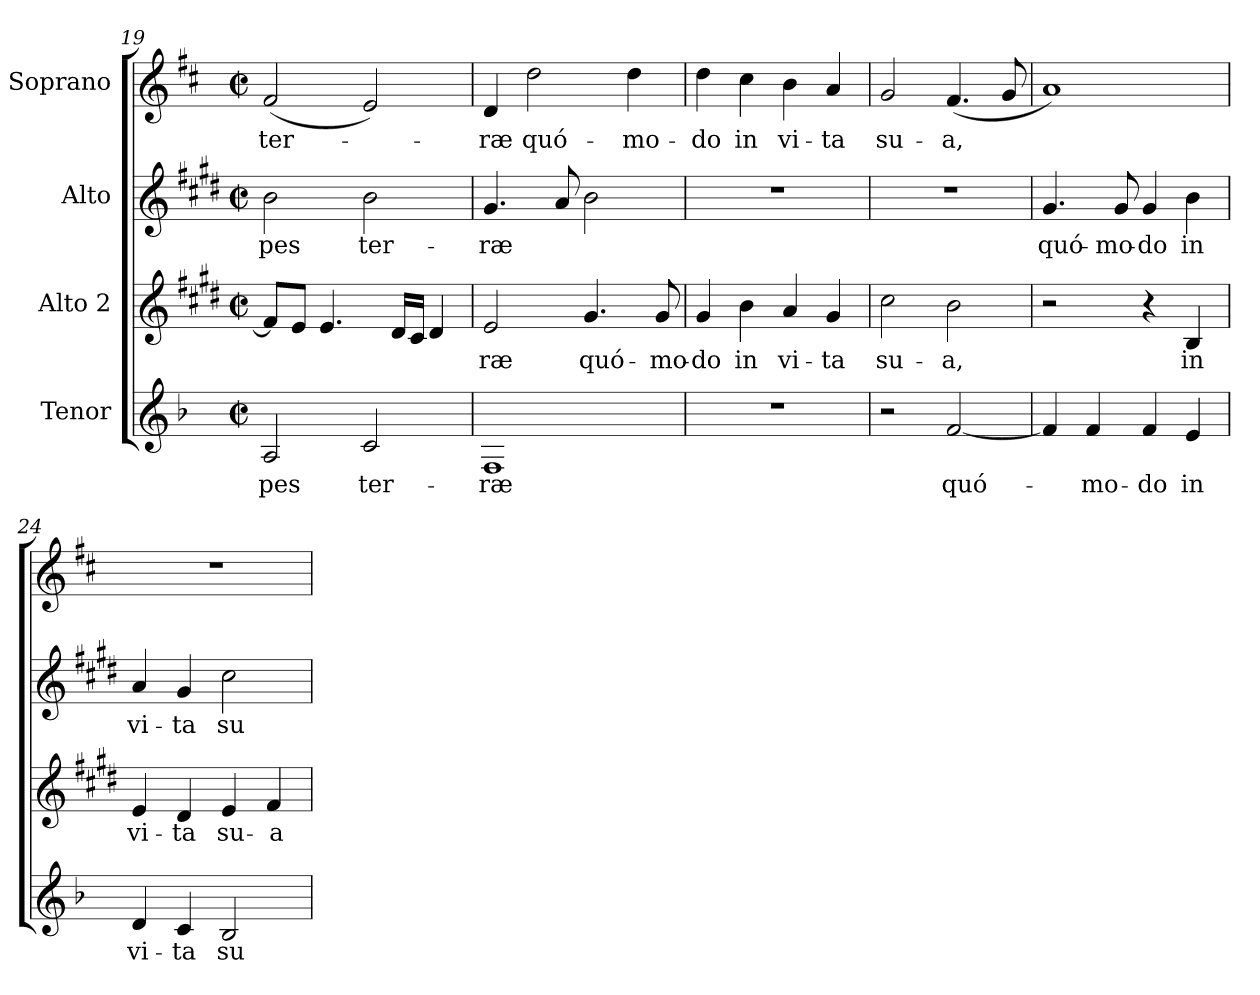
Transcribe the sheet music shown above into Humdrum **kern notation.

**kern	**text	**kern	**text	**kern	**text	**kern	**text
*part4	*part4	*part3	*part3	*part2	*part2	*part1	*part1
*staff4	*staff4	*staff3	*staff3	*staff2	*staff2	*staff1	*staff1
*I"Tenor	*	*I"Alto 2	*	*I"Alto	*	*I"Soprano	*
*clefG2	*	*clefG2	*	*clefG2	*	*clefG2	*
*ITrd2c3	*	*ITrd1c2	*	*ITrd1c2	*	*	*
*k[f#c#]	*	*k[f#c#]	*	*k[f#c#]	*	*k[f#c#]	*
*D:	*	*D:	*	*D:	*	*D:	*
*M2/2	*	*M2/2	*	*M2/2	*	*M2/2	*
*met(c|)	*	*met(c|)	*	*met(c|)	*	*met(c|)	*
=19	=19	=19	=19	=19	=19	=19	=19
!	!LO:LY:b:color=#000000	!	!	!	!	!	!
!	!	!	!	!	!LO:LY:b:color=#000000	!	!
!	!	!	!	!	!	!	!LO:LY:b:color=#000000
2F#i/	-pes	8ei/L]	.	2ai\	-pes	(2f#i/	ter-
.	.	8di/J	.	.	.	.	.
.	.	4.di/	.	.	.	.	.
!	!LO:LY:b:color=#000000	!	!	!	!	!	!
!	!	!	!	!	!LO:LY:b:color=#000000	!	!
2Ai/	ter-	.	.	2ai\	ter-	2ei/)	.
.	.	16c#i/LL	.	.	.	.	.
.	.	16Bi/JJ	.	.	.	.	.
.	.	4c#i/	.	.	.	.	.
=20	=20	=20	=20	=20	=20	=20	=20
!	!LO:LY:b:color=#000000	!	!	!	!	!	!
!	!	!	!LO:LY:b:color=#000000	!	!	!	!
!	!	!	!	!	!LO:LY:b:color=#000000	!	!
!	!	!	!	!	!	!	!LO:LY:b:color=#000000
1Di	-ræ	2di/	-ræ	4.f#i/	-ræ	4di/	-ræ
!	!	!	!	!	!	!	!LO:LY:b:color=#000000
.	.	.	.	.	.	2ddi\	quó-
.	.	.	.	8gi/	.	.	.
!	!	!	!LO:LY:b:color=#000000	!	!	!	!
.	.	4.f#i/	quó-	2ai\	.	.	.
!	!	!	!	!	!	!	!LO:LY:b:color=#000000
.	.	.	.	.	.	4ddi\	-mo-
!	!	!	!LO:LY:b:color=#000000	!	!	!	!
.	.	8f#i/	-mo-	.	.	.	.
!!LO:LB:g=z
=21	=21	=21	=21	=21	=21	=21	=21
!	!	!	!LO:LY:b:color=#000000	!	!	!	!
!	!	!	!	!	!	!	!LO:LY:b:color=#000000
1r	.	4f#i/	-do	1r	.	4ddi\	-do
!	!	!	!LO:LY:b:color=#000000	!	!	!	!
!	!	!	!	!	!	!	!LO:LY:b:color=#000000
.	.	4ai\	in	.	.	4cc#i\	in
!	!	!	!LO:LY:b:color=#000000	!	!	!	!
!	!	!	!	!	!	!	!LO:LY:b:color=#000000
.	.	4gi/	vi-	.	.	4bi\	vi-
!	!	!	!LO:LY:b:color=#000000	!	!	!	!
!	!	!	!	!	!	!	!LO:LY:b:color=#000000
.	.	4f#i/	-ta	.	.	4ai/	-ta
=22	=22	=22	=22	=22	=22	=22	=22
!	!	!	!LO:LY:b:color=#000000	!	!	!	!
!	!	!	!	!	!	!	!LO:LY:b:color=#000000
2r	.	2bi\	su-	1r	.	2gi/	su-
!	!LO:LY:b:color=#000000	!	!	!	!	!	!
!	!	!	!LO:LY:b:color=#000000	!	!	!	!
!	!	!	!	!	!	!	!LO:LY:b:color=#000000
[2di/	quó-	2ai\	-a,	.	.	(4.f#i/	-a,
.	.	.	.	.	.	8gi/	.
=23	=23	=23	=23	=23	=23	=23	=23
!	!	!	!	!	!LO:LY:b:color=#000000	!	!
4di/]	.	2r	.	4.f#i/	quó-	1ai)	.
!	!LO:LY:b:color=#000000	!	!	!	!	!	!
4di/	-mo-	.	.	.	.	.	.
!	!	!	!	!	!LO:LY:b:color=#000000	!	!
.	.	.	.	8f#i/	-mo-	.	.
!	!LO:LY:b:color=#000000	!	!	!	!	!	!
!	!	!	!	!	!LO:LY:b:color=#000000	!	!
4di/	-do	4r	.	4f#i/	-do	.	.
!	!LO:LY:b:color=#000000	!	!	!	!	!	!
!	!	!	!LO:LY:b:color=#000000	!	!	!	!
!	!	!	!	!	!LO:LY:b:color=#000000	!	!
4c#i/	in	4Ai/	in	4ai\	in	.	.
=24	=24	=24	=24	=24	=24	=24	=24
!	!LO:LY:b:color=#000000	!	!	!	!	!	!
!	!	!	!LO:LY:b:color=#000000	!	!	!	!
!	!	!	!	!	!LO:LY:b:color=#000000	!	!
4Bi/	vi-	4di/	vi-	4gi/	vi-	1r	.
!	!LO:LY:b:color=#000000	!	!	!	!	!	!
!	!	!	!LO:LY:b:color=#000000	!	!	!	!
!	!	!	!	!	!LO:LY:b:color=#000000	!	!
4Ai/	-ta	4c#i/	-ta	4f#i/	-ta	.	.
!	!LO:LY:b:color=#000000	!	!	!	!	!	!
!	!	!	!LO:LY:b:color=#000000	!	!	!	!
!	!	!	!	!	!LO:LY:b:color=#000000	!	!
2Gi/	su-	4di/	su-	2bi\	su-	.	.
!	!	!	!LO:LY:b:color=#000000	!	!	!	!
.	.	4ei/	-a	.	.	.	.
=	=	=	=	=	=	=	=
*-	*-	*-	*-	*-	*-	*-	*-
